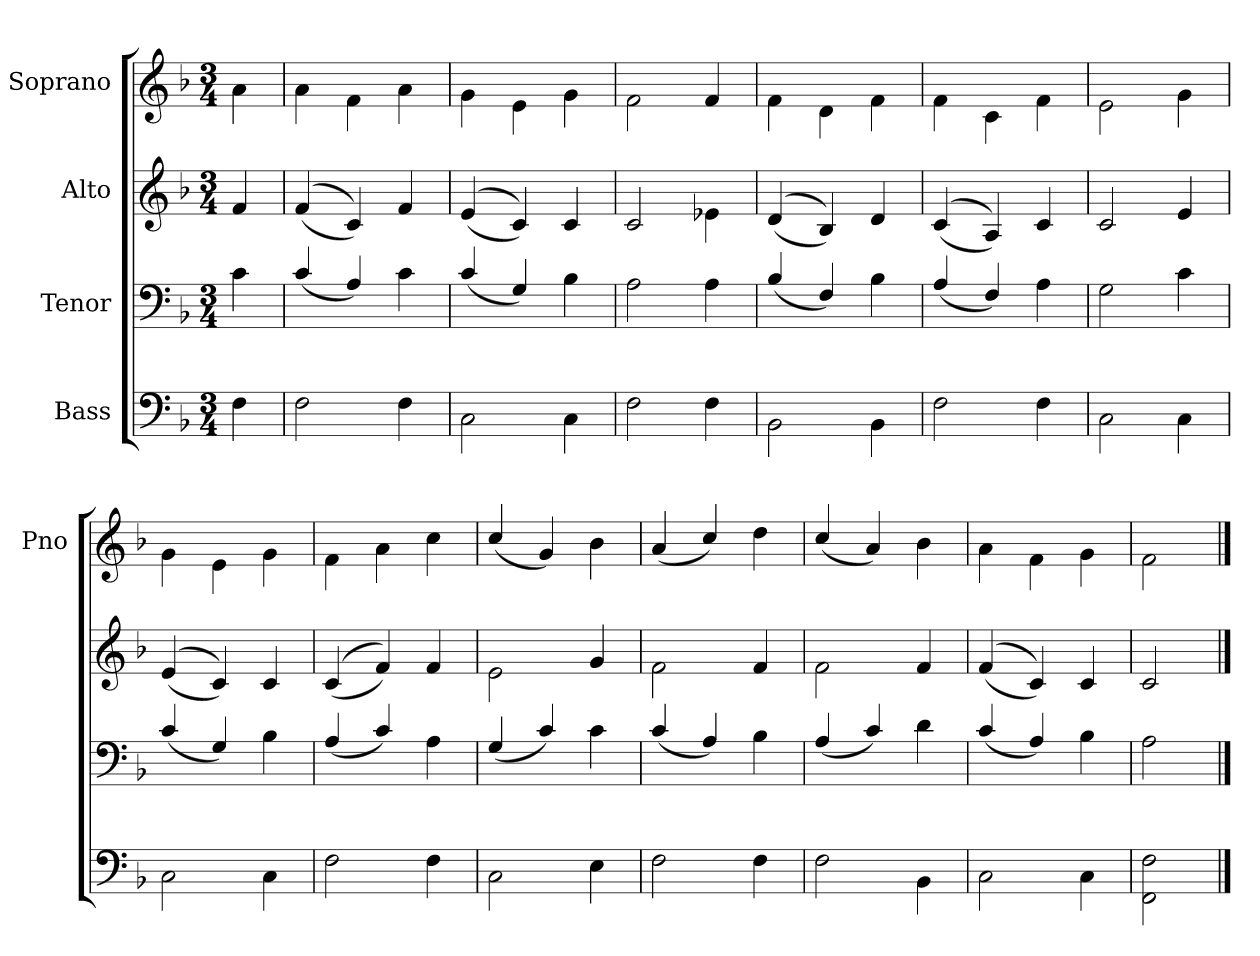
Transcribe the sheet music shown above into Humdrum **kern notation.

**kern	**kern	**kern	**kern
*part4	*part3	*part2	*part1
*staff4	*staff3	*staff2	*staff1
*I"Bass	*I"Tenor	*I"Alto	*I"Soprano
*	*	*	*I'Pno
*clefF4	*clefF4	*clefG2	*clefG2
*k[b-]	*k[b-]	*k[b-]	*k[b-]
*F:	*F:	*F:	*F:
*M3/4	*M3/4	*M3/4	*M3/4
=	=	=	=
4F\	4c\	4f/	4a\
=	=	=	=
2F\	(>4c/	(<(<4f/	4a\
.	4A/)	4c/))	4f\
4F\	4c\	4f/	4a\
=	=	=	=
2C\	(>4c/	(<(<4e/	4g\
.	4G/)	4c/))	4e\
4C\	4B-\	4c/	4g\
=	=	=	=
2F\	2A\	2c/	2f\
4F\	4A\	4e-X\	4f/
=	=	=	=
2BB-\	(>4B-/	(<(<4d/	4f\
.	4F/)	4B-/))	4d\
4BB-\	4B-\	4d/	4f\
=	=	=	=
2F\	(>4A/	(<(<4c/	4f\
.	4F/)	4A/))	4c\
4F\	4A\	4c/	4f\
=	=	=	=
2C\	2G\	2c/	2e\
4C\	4c\	4e/	4g\
=	=	=	=
2C\	(>4c/	(<(<4e/	4g\
.	4G/)	4c/))	4e\
4C\	4B-\	4c/	4g\
=	=	=	=
2F\	(>4A/	(<(<4c/	4f\
.	4c/)	4f/))	4a\
4F\	4A\	4f/	4cc\
=	=	=	=
2C\	(>4G/	2e\	(>4cc/
.	4c/)	.	4g/)
4E\	4c\	4g/	4b-\
=	=	=	=
2F\	(>4c/	2f\	(>4a/
.	4A/)	.	4cc/)
4F\	4B-\	4f/	4dd\
=	=	=	=
2F\	(>4A/	2f\	(>4cc/
.	4c/)	.	4a/)
4BB-\	4d\	4f/	4b-\
=	=	=	=
2C\	(>4c/	(<(<4f/	4a\
.	4A/)	4c/))	4f\
4C\	4B-\	4c/	4g\
=	=	=	=
2FF!\ 2F\	2A\	2c/	2f\
==	==	==	==
*-	*-	*-	*-
